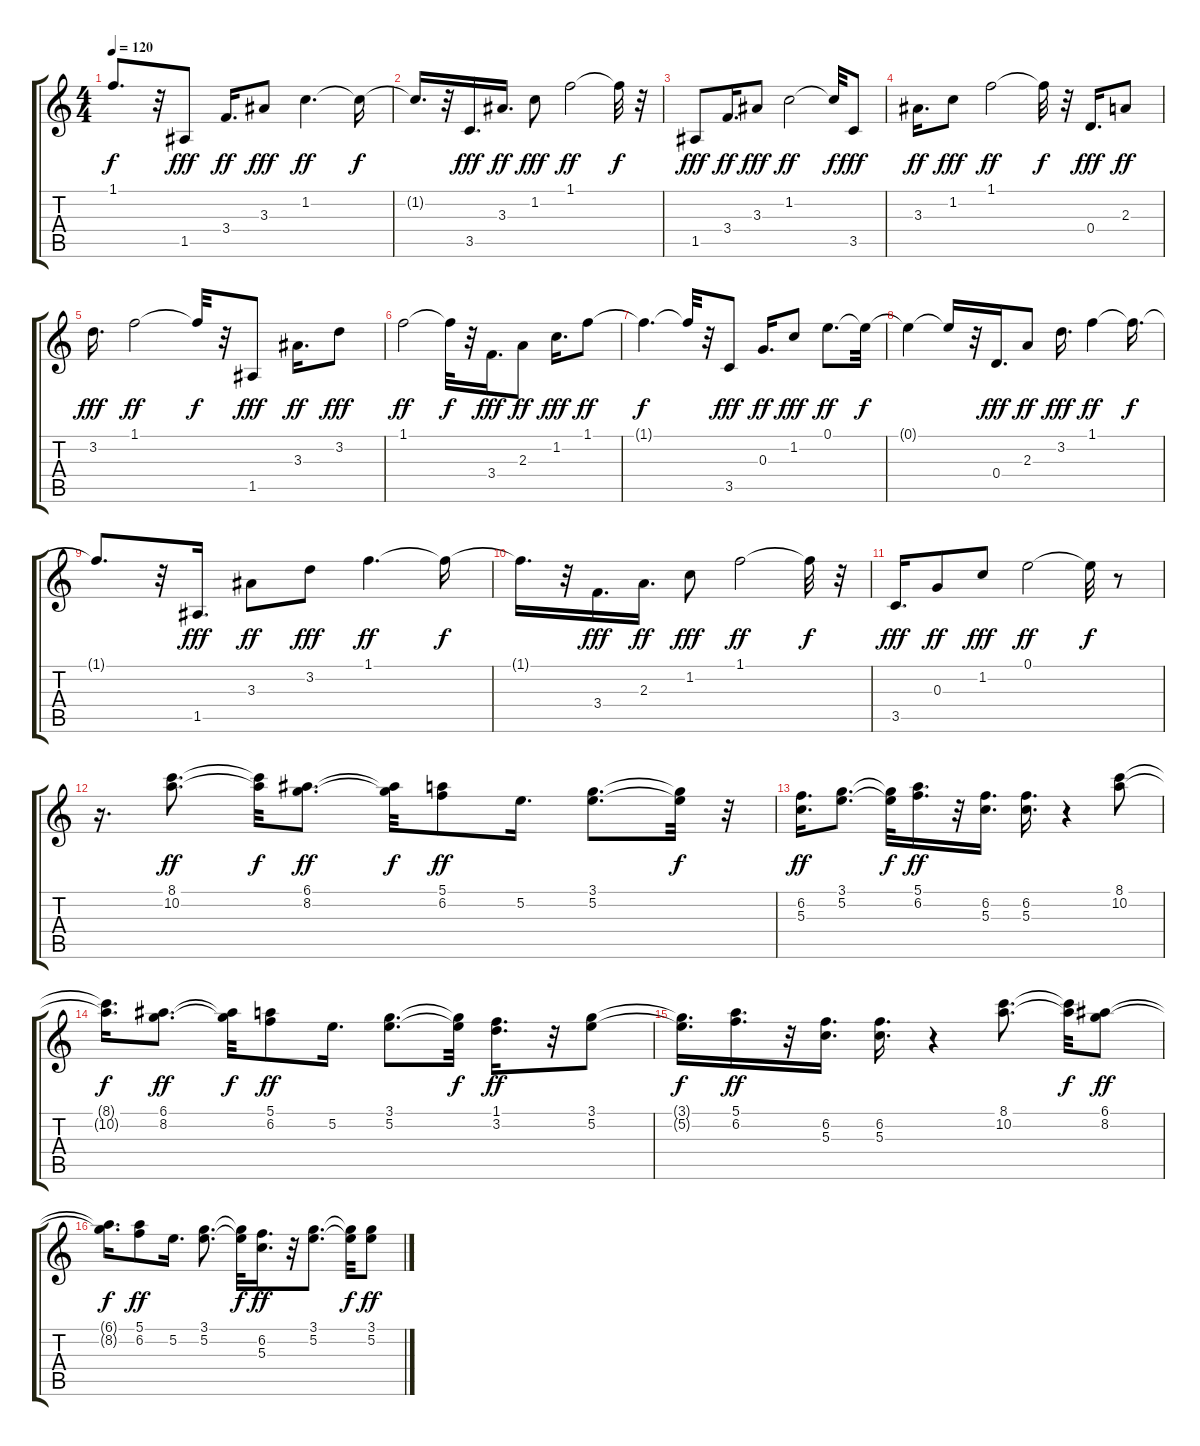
\track "" {instrument acousticguitarsteel}
\staff {score tabs}
\tuning (E4 B3 G3 D3 A2 E2) {hide}
\ts (4 4)
\tempo 120
\clef g2
\ks c
1.1{t}.8{d dy f} r.32 1.5.8{dy fff} 3.4.16{d dy ff} 3.3.8{dy fff} 1.2.4{d dy ff} 1.2{t}.16{dy f} |
1.2{t}.16{d} r.32 3.5.16{d dy fff} 3.3.16{d dy ff} 1.2.8{dy fff} 1.1.2{dy ff} 1.1{t}.32{dy f} r.32 |
1.5.8{dy fff} 3.4.16{d dy ff} 3.3.8{dy fff} 1.2.2{dy ff} 1.2{t}.32{dy f} 3.5.8{dy fff} |
3.3.16{d dy ff} 1.2.8{dy fff} 1.1.2{dy ff} 1.1{t}.32{dy f} r.32 0.4.16{d dy fff} 2.3.8{dy ff} |
3.2.16{d dy fff} 1.1.2{dy ff} 1.1{t}.32{dy f} r.32 1.5.8{dy fff} 3.3.16{d dy ff} 3.2.8{dy fff} |
1.1.2{dy ff} 1.1{t}.32{dy f} r.32 3.4.16{d dy fff} 2.3.8{dy ff} 1.2.16{d dy fff} 1.1.8{dy ff} |
1.1{t}.4{d dy f} 1.1{t}.32 r.32 3.5.8{dy fff} 0.3.16{d dy ff} 1.2.8{dy fff} 0.1.8{d dy ff} 0.1{t}.32{dy f} |
0.1{t}.4 0.1{t}.16 r.32 0.4.16{d dy fff} 2.3.8{dy ff} 3.2.16{d dy fff} 1.1.4{dy ff} 1.1{t}.16{d dy f} |
1.1{t}.8{d} r.32 1.5.16{d dy fff} 3.3.8{dy ff} 3.2.8{dy fff} 1.1.4{d dy ff} 1.1{t}.16{dy f} |
1.1{t}.16{d} r.32 3.4.16{d dy fff} 2.3.16{d dy ff} 1.2.8{dy fff} 1.1.2{dy ff} 1.1{t}.32{dy f} r.32 |
3.5.16{d dy fff} 0.3.8{dy ff} 1.2.8{dy fff} 0.1.2{dy ff} 0.1{t}.32{dy f} r.8 |
r.16{d} (8.1 10.2).8{d dy ff balance 9 instrument choiraahs} (8.1{t} 10.2{t}).32{dy f} (6.1 8.2).8{d dy ff} (6.1{t} 8.2{t}).32{dy f} (5.1 6.2).8{dy ff} 5.2.16{d} (3.1 5.2).8{d} (3.1{t} 5.2{t}).32{dy f} r.32 |
(6.2 5.3).16{d dy ff} (3.1 5.2).8{d} (3.1{t} 5.2{t}).32{dy f} (5.1 6.2).16{d dy ff} r.32 (6.2 5.3).16{d} (6.2 5.3).16{d} r.4 (8.1 10.2).8 |
(8.1{t} 10.2{t}).16{d dy f} (6.1 8.2).8{d dy ff} (6.1{t} 8.2{t}).32{dy f} (5.1 6.2).8{dy ff} 5.2.16{d} (3.1 5.2).8{d} (3.1{t} 5.2{t}).32{dy f} (1.1 3.2).16{d dy ff} r.32 (3.1 5.2).8 |
(3.1{t} 5.2{t}).16{d dy f} (5.1 6.2).16{d dy ff} r.32 (6.2 5.3).16{d} (6.2 5.3).16{d} r.4 (8.1 10.2).8{d} (8.1{t} 10.2{t}).32{dy f} (6.1 8.2).8{dy ff} |
(6.1{t} 8.2{t}).16{d dy f} (5.1 6.2).8{dy ff} 5.2.16{d} (3.1 5.2).8{d} (3.1{t} 5.2{t}).32{dy f} (6.2 5.3).16{d dy ff} r.32 (3.1 5.2).8{d} (3.1{t} 5.2{t}).32{dy f} (3.1 5.2).8{dy ff}
